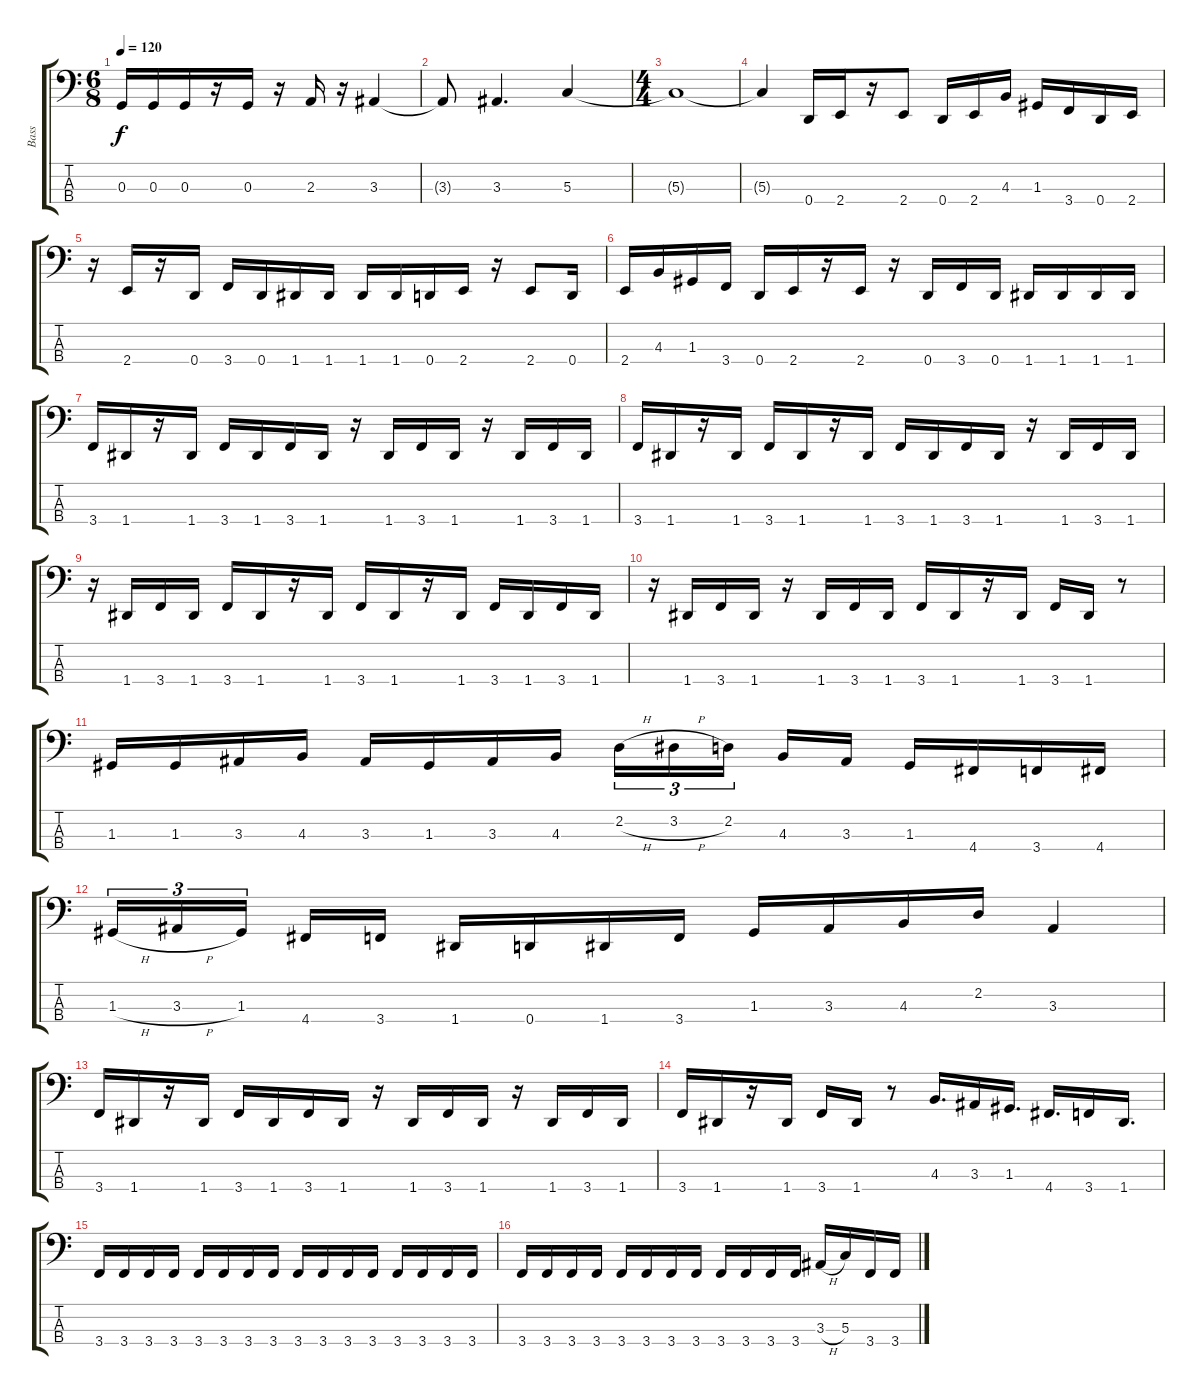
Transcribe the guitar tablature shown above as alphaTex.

\track ("Bass" "Bass") {instrument electricbassfinger}
\staff {score tabs}
\tuning (F2 C2 G1 D1) {hide}
\ts (6 8)
\tempo 120
\clef f4
\ks c
0.3.16{dy f} 0.3.16 0.3.16 r.16 0.3.16 r.16 2.3.16 r.16 3.3.4 |
3.3{t}.8 3.3.4{d} 5.3.4 |
\ts (4 4)
5.3{t}.1 |
5.3{t}.4 0.4.16 2.4.16 r.16 2.4.8 0.4.16 2.4.16 4.3.16 1.3.16 3.4.16 0.4.16 2.4.16 |
r.16 2.4.16 r.16 0.4.16 3.4.16 0.4.16 1.4.16 1.4.16 1.4.16 1.4.16 0.4.16 2.4.16 r.16 2.4.8 0.4.16 |
2.4.16 4.3.16 1.3.16 3.4.16 0.4.16 2.4.16 r.16 2.4.16 r.16 0.4.16 3.4.16 0.4.16 1.4.16 1.4.16 1.4.16 1.4.16 |
3.4.16 1.4.16 r.16 1.4.16 3.4.16 1.4.16 3.4.16 1.4.16 r.16 1.4.16 3.4.16 1.4.16 r.16 1.4.16 3.4.16 1.4.16 |
3.4.16 1.4.16 r.16 1.4.16 3.4.16 1.4.16 r.16 1.4.16 3.4.16 1.4.16 3.4.16 1.4.16 r.16 1.4.16 3.4.16 1.4.16 |
r.16 1.4.16 3.4.16 1.4.16 3.4.16 1.4.16 r.16 1.4.16 3.4.16 1.4.16 r.16 1.4.16 3.4.16 1.4.16 3.4.16 1.4.16 |
r.16 1.4.16 3.4.16 1.4.16 r.16 1.4.16 3.4.16 1.4.16 3.4.16 1.4.16 r.16 1.4.16 3.4.16 1.4.16 r.8 |
1.3.16 1.3.16 3.3.16 4.3.16 3.3.16 1.3.16 3.3.16 4.3.16 2.2{h}.16{tu (3 2)} 3.2{h}.16{tu (3 2)} 2.2.16{tu (3 2)} 4.3.16 3.3.16 1.3.16 4.4.16 3.4.16 4.4.16 |
1.3{h}.16{tu (3 2)} 3.3{h}.16{tu (3 2)} 1.3.16{tu (3 2)} 4.4.16 3.4.16 1.4.16 0.4.16 1.4.16 3.4.16 1.3.16 3.3.16 4.3.16 2.2.16 3.3.4 |
3.4.16 1.4.16 r.16 1.4.16 3.4.16 1.4.16 3.4.16 1.4.16 r.16 1.4.16 3.4.16 1.4.16 r.16 1.4.16 3.4.16 1.4.16 |
3.4.16 1.4.16 r.16 1.4.16 3.4.16 1.4.16 r.8 4.3.16{d} 3.3.16 1.3.16{d} 4.4.16{d} 3.4.16 1.4.16{d} |
3.4.16 3.4.16 3.4.16 3.4.16 3.4.16 3.4.16 3.4.16 3.4.16 3.4.16 3.4.16 3.4.16 3.4.16 3.4.16 3.4.16 3.4.16 3.4.16 |
3.4.16 3.4.16 3.4.16 3.4.16 3.4.16 3.4.16 3.4.16 3.4.16 3.4.16 3.4.16 3.4.16 3.4.16 3.3{h}.16 5.3.16 3.4.16 3.4.16
